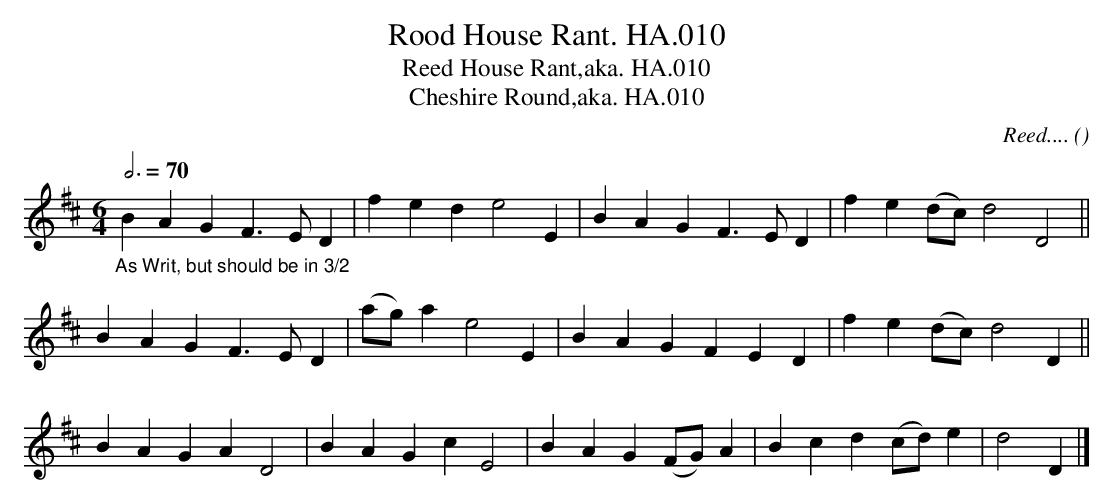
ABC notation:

X:1
T:Rood House Rant. HA.010
T:Reed House Rant,aka. HA.010
T:Cheshire Round,aka. HA.010
M:6/4
L:1/4
Q:3/4=70
C:Reed....
O:
K:D
"_As Writ, but should be in 3/2"BAG F>ED|\
fede2E|BAG F>ED|fe(d/c/) d2D2||
BAG F>ED|(a/g/)ae2E|BAG FED|fe(d/c/)d2D||
BAG AD2|BAG cE2|BAG (F/G/)A|Bcd (c/d/)e|d2D|]
